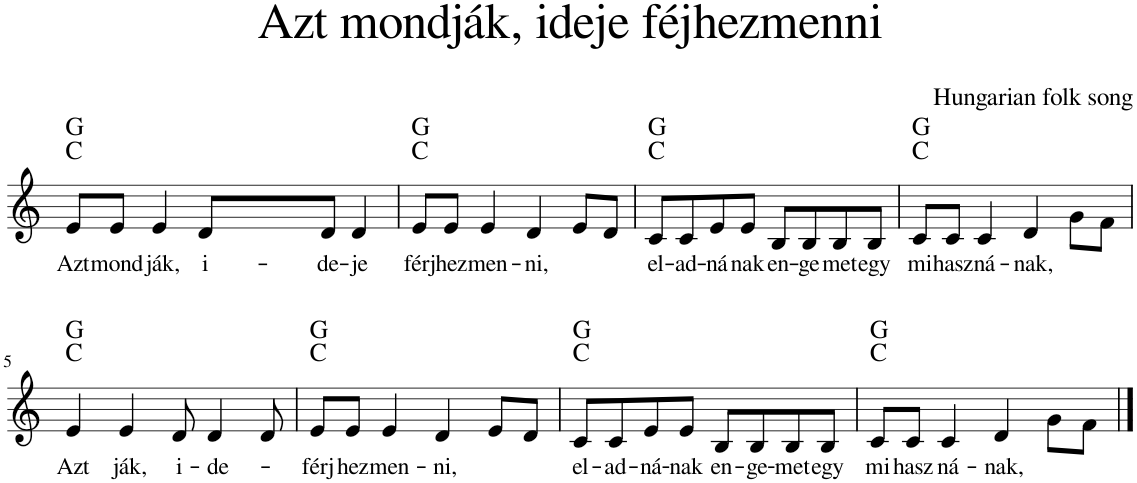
**kern	**text	**harte
*part1	*part1	*part1
*staff1	*staff1	*
*I"Piano	*	*
*I'Pno	*	*
*clefG2	*	*
*k[]	*	*
=1	=1	=1
!	!LO:LY:b	!
8e/L	Azt	C:maj G:maj
!	!LO:LY:b	!
8e/J	mond-	.
!	!LO:LY:b	!
4e/	-ják,	.
!	!LO:LY:b	!
8d/L	i-	.
!	!LO:LY:b	!
8d/J	-de-	.
!	!LO:LY:b	!
4d/	-je	.
=2	=2	=2
!	!LO:LY:b	!
8e/L	férj-	C:maj G:maj
!	!LO:LY:b	!
8e/J	-hez	.
!	!LO:LY:b	!
4e/	men-	.
!	!LO:LY:b	!
4d/	-ni,	.
8e/L	.	.
8d/J	.	.
=3	=3	=3
!	!LO:LY:b	!
8c/L	el-	C:maj G:maj
!	!LO:LY:b	!
8c/	-ad-	.
!	!LO:LY:b	!
8e/	-ná-	.
!	!LO:LY:b	!
8e/J	-nak	.
!	!LO:LY:b	!
8B/L	en-	.
!	!LO:LY:b	!
8B/	-ge-	.
!	!LO:LY:b	!
8B/	-met	.
!	!LO:LY:b	!
8B/J	egy	.
=4	=4	=4
!	!LO:LY:b	!
8c/L	mi-	C:maj G:maj
!	!LO:LY:b	!
8c/J	-hasz-	.
!	!LO:LY:b	!
4c/	-ná-	.
!	!LO:LY:b	!
4d/	-nak,	.
8g\L	.	.
8f\J	.	.
!!LO:LB:g=z
=5	=5	=5
!	!LO:LY:b	!
4e/	Azt	C:maj G:maj
!	!LO:LY:b	!
4e/	-ják,	.
!	!LO:LY:b	!
8d/	i-	.
!	!LO:LY:b	!
4d/	-de-	.
8d/	.	.
=6	=6	=6
!	!LO:LY:b	!
8e/L	férj-	C:maj G:maj
!	!LO:LY:b	!
8e/J	-hez	.
!	!LO:LY:b	!
4e/	men-	.
!	!LO:LY:b	!
4d/	-ni,	.
8e/L	.	.
8d/J	.	.
=7	=7	=7
!	!LO:LY:b	!
8c/L	el-	C:maj G:maj
!	!LO:LY:b	!
8c/	-ad-	.
!	!LO:LY:b	!
8e/	-ná-	.
!	!LO:LY:b	!
8e/J	-nak	.
!	!LO:LY:b	!
8B/L	en-	.
!	!LO:LY:b	!
8B/	-ge-	.
!	!LO:LY:b	!
8B/	-met	.
!	!LO:LY:b	!
8B/J	egy	.
=8	=8	=8
!	!LO:LY:b	!
8c/L	mi-	C:maj G:maj
!	!LO:LY:b	!
8c/J	-hasz-	.
!	!LO:LY:b	!
4c/	-ná-	.
!	!LO:LY:b	!
4d/	-nak,	.
8g\L	.	.
8f\J	.	.
==	==	==
*-	*-	*-
